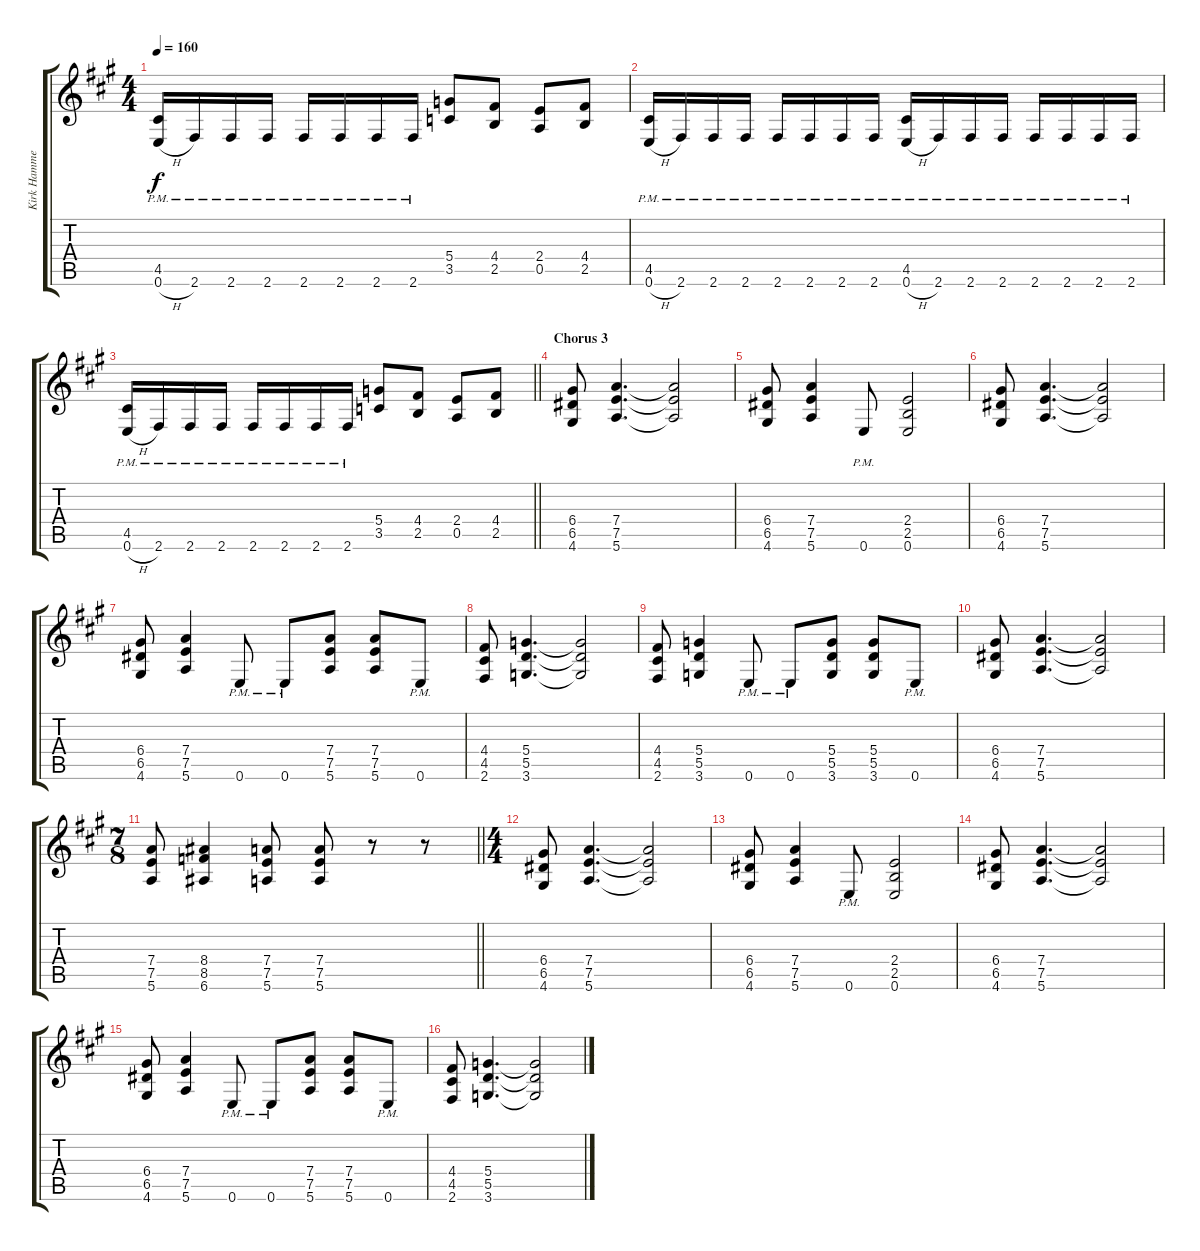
\track ("Kirk Hammett" "Kirk Hamme") {instrument distortionguitar}
\staff {score tabs}
\tuning (E4 B3 G3 D3 A2 E2) {hide}
\ts (4 4)
\tempo 160
\clef g2
\ks a
(4.5 0.6{h pm}).16{dy f} 2.6{pm}.16 2.6{pm}.16 2.6{pm}.16 2.6{pm}.16 2.6{pm}.16 2.6{pm}.16 2.6{pm}.16 (5.4 3.5).8 (4.4 2.5).8 (2.4 0.5).8 (4.4 2.5).8 |
(4.5 0.6{h pm}).16 2.6{pm}.16 2.6{pm}.16 2.6{pm}.16 2.6{pm}.16 2.6{pm}.16 2.6{pm}.16 2.6{pm}.16 (4.5 0.6{h pm}).16 2.6{pm}.16 2.6{pm}.16 2.6{pm}.16 2.6{pm}.16 2.6{pm}.16 2.6{pm}.16 2.6{pm}.16 |
\barLineRight lightlight
(4.5 0.6{h pm}).16 2.6{pm}.16 2.6{pm}.16 2.6{pm}.16 2.6{pm}.16 2.6{pm}.16 2.6{pm}.16 2.6{pm}.16 (5.4 3.5).8 (4.4 2.5).8 (2.4 0.5).8 (4.4 2.5).8 |
\section ("" "Chorus 3")
(6.4 6.5 4.6).8 (7.4 7.5 5.6).4{d} (7.4{t} 7.5{t} 5.6{t}).2 |
(6.4 6.5 4.6).8 (7.4 7.5 5.6).4 0.6{pm}.8 (2.4 2.5 0.6).2 |
(6.4 6.5 4.6).8 (7.4 7.5 5.6).4{d} (7.4{t} 7.5{t} 5.6{t}).2 |
(6.4 6.5 4.6).8 (7.4 7.5 5.6).4 0.6{pm}.8 0.6{pm}.8 (7.4 7.5 5.6).8 (7.4 7.5 5.6).8 0.6{pm}.8 |
(4.4 4.5 2.6).8 (5.4 5.5 3.6).4{d} (5.4{t} 5.5{t} 3.6{t}).2 |
(4.4 4.5 2.6).8 (5.4 5.5 3.6).4 0.6{pm}.8 0.6{pm}.8 (5.4 5.5 3.6).8 (5.4 5.5 3.6).8 0.6{pm}.8 |
(6.4 6.5 4.6).8 (7.4 7.5 5.6).4{d} (7.4{t} 7.5{t} 5.6{t}).2 |
\ts (7 8)
\barLineRight lightlight
(7.4 7.5 5.6).8 (8.4 8.5 6.6).4 (7.4 7.5 5.6).8 (7.4 7.5 5.6).8 r.8 r.8 |
\ts (4 4)
(6.4 6.5 4.6).8 (7.4 7.5 5.6).4{d} (7.4{t} 7.5{t} 5.6{t}).2 |
(6.4 6.5 4.6).8 (7.4 7.5 5.6).4 0.6{pm}.8 (2.4 2.5 0.6).2 |
(6.4 6.5 4.6).8 (7.4 7.5 5.6).4{d} (7.4{t} 7.5{t} 5.6{t}).2 |
(6.4 6.5 4.6).8 (7.4 7.5 5.6).4 0.6{pm}.8 0.6{pm}.8 (7.4 7.5 5.6).8 (7.4 7.5 5.6).8 0.6{pm}.8 |
(4.4 4.5 2.6).8 (5.4 5.5 3.6).4{d} (5.4{t} 5.5{t} 3.6{t}).2
